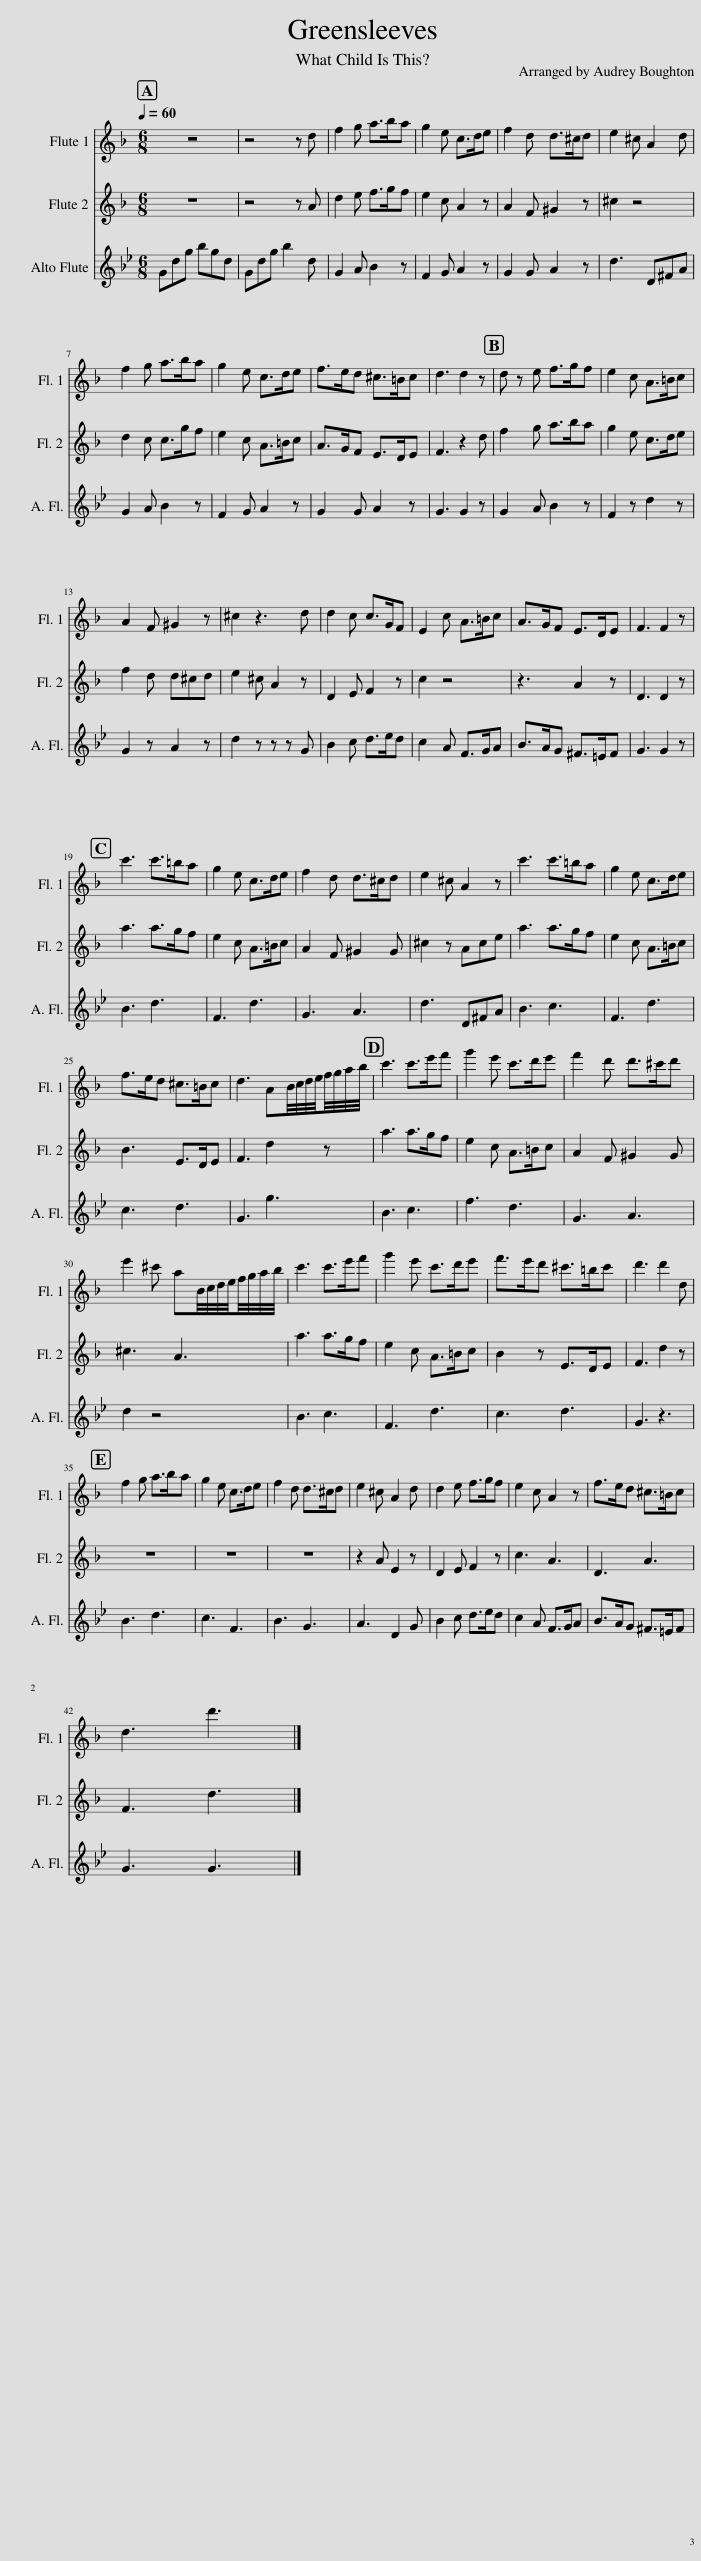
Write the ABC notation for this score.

X:1
%%score 1 2 3
L:1/8
Q:1/4=60
M:6/8
I:linebreak $
K:F
V:1 treble
V:2 treble
V:3 treble transpose=-5
V:1
 z6 | z4 z d | f2 g a>ba | g2 e c>de | f2 d d>^cd | %5
 e2 ^c A2 d |$ f2 g a>ba | g2 e c>de | f>ed ^c>=Bc | d3 d2 z | %10
 d z e f>gf | e2 c A>=Bc |$ A2 F ^G2 z | ^c2 z3 d | d2 c c>GF | %15
 E2 c A>=Bc | A>GF E>DE | F3 F2 z |$ c'3 c'>=ba | g2 e c>de | %20
 f2 d d>^cd | e2 ^c A2 z | c'3 c'>=ba | g2 e c>de |$ f>ed ^c>=Bc | %25
 d3 AB/4c/4d/4e/4f/4g/4a/4b/4 | c'3 c'>e'f' | g'2 e' c'>d'e' | f'2 d' d'>^c'd' |$ e'2 ^c' aB/4c/4d/4e/4f/4g/4a/4b/4 | %30
 c'3 c'>e'f' | g'2 e' c'>d'e' | f'>e'd' ^c'>=bc' | d'3 d'2 d |$ f2 g a>ba | %35
 g2 e c>de | f2 d d>^cd | e2 ^c A2 d | d2 e f>gf | e2 c A2 z | %40
 f>ed ^c>=Bc |$ d3 d'3 |] %42
V:2
 z6 | z4 z A | d2 e f>gf | e2 c A2 z | A2 F ^G2 z | %5
 ^c2 z4 |$ d2 c c>gf | e2 c A>=Bc | A>GF E>DE | F3 z2 d | %10
 f2 g a>ba | g2 e c>de |$ f2 d d^cd | e2 ^c A2 z | D2 E F2 z | %15
 c2 z4 | z3 A2 z | D3 D2 z |$ a3 a>gf | e2 c A>=Bc | %20
 A2 F ^G2 G | ^c2 z Ace | a3 a>gf | e2 c A>=Bc |$ B3 E>DE | %25
 F3 d2 z | a3 a>gf | e2 c A>=Bc | A2 F ^G2 G |$ ^c3 A3 | %30
 a3 a>gf | e2 c A>=Bc | B2 z E>DE | F3 d2 z |$ z6 | %35
 z6 | z6 | z2 A E2 z | D2 E F2 z | c3 A3 | %40
 D3 A3 |$ F3 d3 |] %42
V:3
[K:Bb] Gdg bgd | Gdg b2 d | G2 A B2 z | F2 G A2 z | G2 G A2 z | %5
 d3 D^FA |$ G2 A B2 z | F2 G A2 z | G2 G A2 z | G3 G2 z | %10
 G2 A B2 z | F2 z d2 z |$ G2 z A2 z | d2 z z z G | B2 c d>ed | %15
 c2 A F>GA | B>AG ^F>=EF | G3 G2 z |$ B3 d3 | F3 d3 | %20
 G3 A3 | d3 D^FA | B3 c3 | F3 d3 |$ c3 d3 | %25
 G3 g3 | B3 c3 | f3 d3 | G3 A3 |$ d2 z4 | %30
 B3 c3 | F3 d3 | c3 d3 | G3 z3 |$ B3 d3 | %35
 c3 F3 | B3 G3 | A3 D2 G | B2 c d>ed | c2 A F>GA | %40
 B>AG ^F>=EF |$ G3 G3 |] %42
